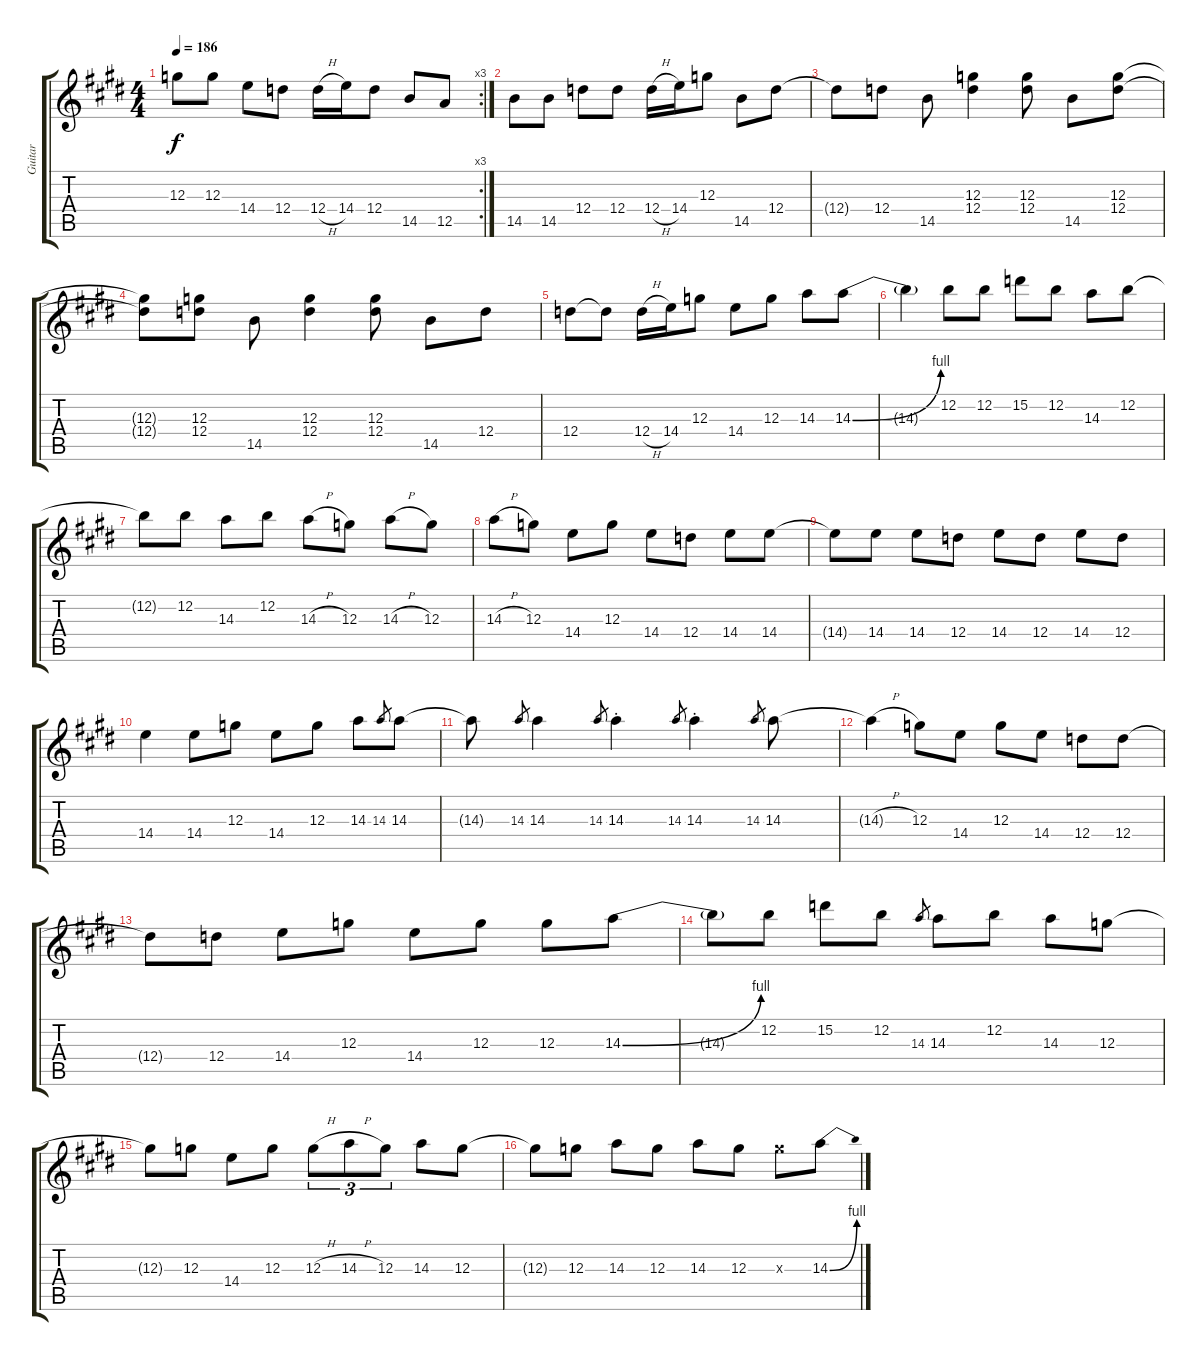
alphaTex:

\track ("Guitar" "Guitar") {instrument overdrivenguitar}
\staff {score tabs}
\tuning (E4 B3 G3 D3 A2 E2) {hide}
\rc 3
\ts (4 4)
\tempo 186
\clef g2
\ks e
12.3{t}.8{dy f} 12.3.8 14.4.8 12.4.8 12.4{h}.16 14.4.16 12.4.8 14.5.8 12.5.8 |
14.5.8 14.5.8 12.4.8 12.4.8 12.4{h}.16 14.4.16 12.3.8 14.5.8 12.4.8 |
12.4{t}.8 12.4.8 14.5.8 (12.3 12.4).4 (12.3 12.4).8 14.5.8 (12.3 12.4).8 |
(12.3{t} 12.4{t}).8 (12.3 12.4).8 14.5.8 (12.3 12.4).4 (12.3 12.4).8 14.5.8 12.4.8 |
12.4.8 12.4{t}.8 12.4{h}.16 14.4.16 12.3.8 14.4.8 12.3.8 14.3.8 14.3{be (bend 0 0 60 4)}.8 |
14.3{t}.4 12.2.8 12.2.8 15.2.8 12.2.8 14.3.8 12.2.8 |
12.2{t}.8 12.2.8 14.3.8 12.2.8 14.3{h}.8 12.3.8 14.3{h}.8 12.3.8 |
14.3{h}.8 12.3.8 14.4.8 12.3.8 14.4.8 12.4.8 14.4.8 14.4.8 |
14.4{t}.8 14.4.8 14.4.8 12.4.8 14.4.8 12.4.8 14.4.8 12.4.8 |
14.4.4 14.4.8 12.3.8 14.4.8 12.3.8 14.3.8 14.3.8{gr} 14.3.8 |
14.3{t}.8 14.3.8{gr} 14.3.4 14.3.8{gr} 14.3{st}.4 14.3.8{gr} 14.3{st}.4 14.3.8{gr} 14.3.8 |
14.3{h t}.4 12.3.8 14.4.8 12.3.8 14.4.8 12.4.8 12.4.8 |
12.4{t}.8 12.4.8 14.4.8 12.3.8 14.4.8 12.3.8 12.3.8 14.3{be (bend 0 0 60 4)}.8 |
14.3{t}.8 12.2.8 15.2.8 12.2.8 14.3.8{gr} 14.3.8 12.2.8 14.3.8 12.3.8 |
12.3{t}.8 12.3.8 14.4.8 12.3.8 12.3{h}.8{tu (3 2)} 14.3{h}.8{tu (3 2)} 12.3.8{tu (3 2)} 14.3.8 12.3.8 |
12.3{t}.8 12.3.8 14.3.8 12.3.8 14.3.8 12.3.8 12.3{x}.8 14.3{be (bend 0 0 60 4)}.8
